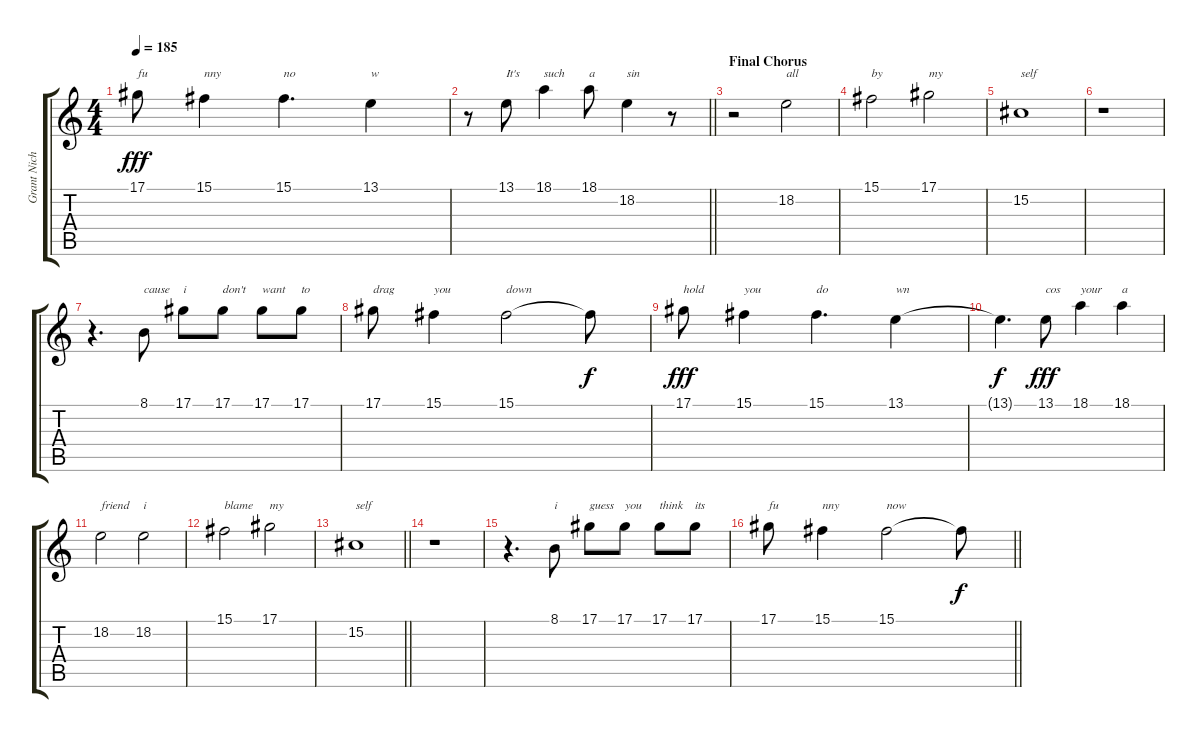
\track ("Grant Nicholas(Vocals)" "Grant Nich") {instrument tenorsax}
\staff {score tabs}
\tuning (Eb4 Bb3 Gb3 Db3 Ab2 Eb2) {hide}
\ts (4 4)
\tempo 185
\clef g2
\ks c
17.1.8{txt "fu" dy fff} 15.1.4{txt "nny"} 15.1.4{d txt "no"} 13.1.4{txt "w"} |
\barLineRight lightlight
r.8 13.1.8{txt "It's"} 18.1.4{txt "such"} 18.1.8{txt "a"} 18.2.4{txt "sin"} r.8 |
\section ("" "Final Chorus")
r.2 18.2.2{txt "all"} |
15.1.2{txt "by"} 17.1.2{txt "my"} |
15.2.1{txt "self"} |
r.1 |
r.4{d} 8.1.8{txt "cause"} 17.1.8{txt "i"} 17.1.8{txt "don't"} 17.1.8{txt "want"} 17.1.8{txt "to"} |
17.1.8{txt "drag"} 15.1.4{txt "you"} 15.1.2{txt "down"} 15.1{t}.8{dy f} |
17.1.8{txt "hold" dy fff} 15.1.4{txt "you"} 15.1.4{d txt "do"} 13.1.4{txt "wn"} |
13.1{t}.4{d dy f} 13.1.8{txt "cos" dy fff} 18.1.4{txt "your"} 18.1.4{txt "a"} |
18.2.2{txt "friend"} 18.2.2{txt "i"} |
15.1.2{txt "blame"} 17.1.2{txt "my"} |
\barLineRight lightlight
15.2.1{txt "self"} |
r.1 |
r.4{d} 8.1.8{txt "i"} 17.1.8{txt "guess"} 17.1.8{txt "you"} 17.1.8{txt "think"} 17.1.8{txt "its"} |
\barLineRight lightlight
17.1.8{txt "fu"} 15.1.4{txt "nny"} 15.1.2{txt "now"} 15.1{t}.8{dy f}
